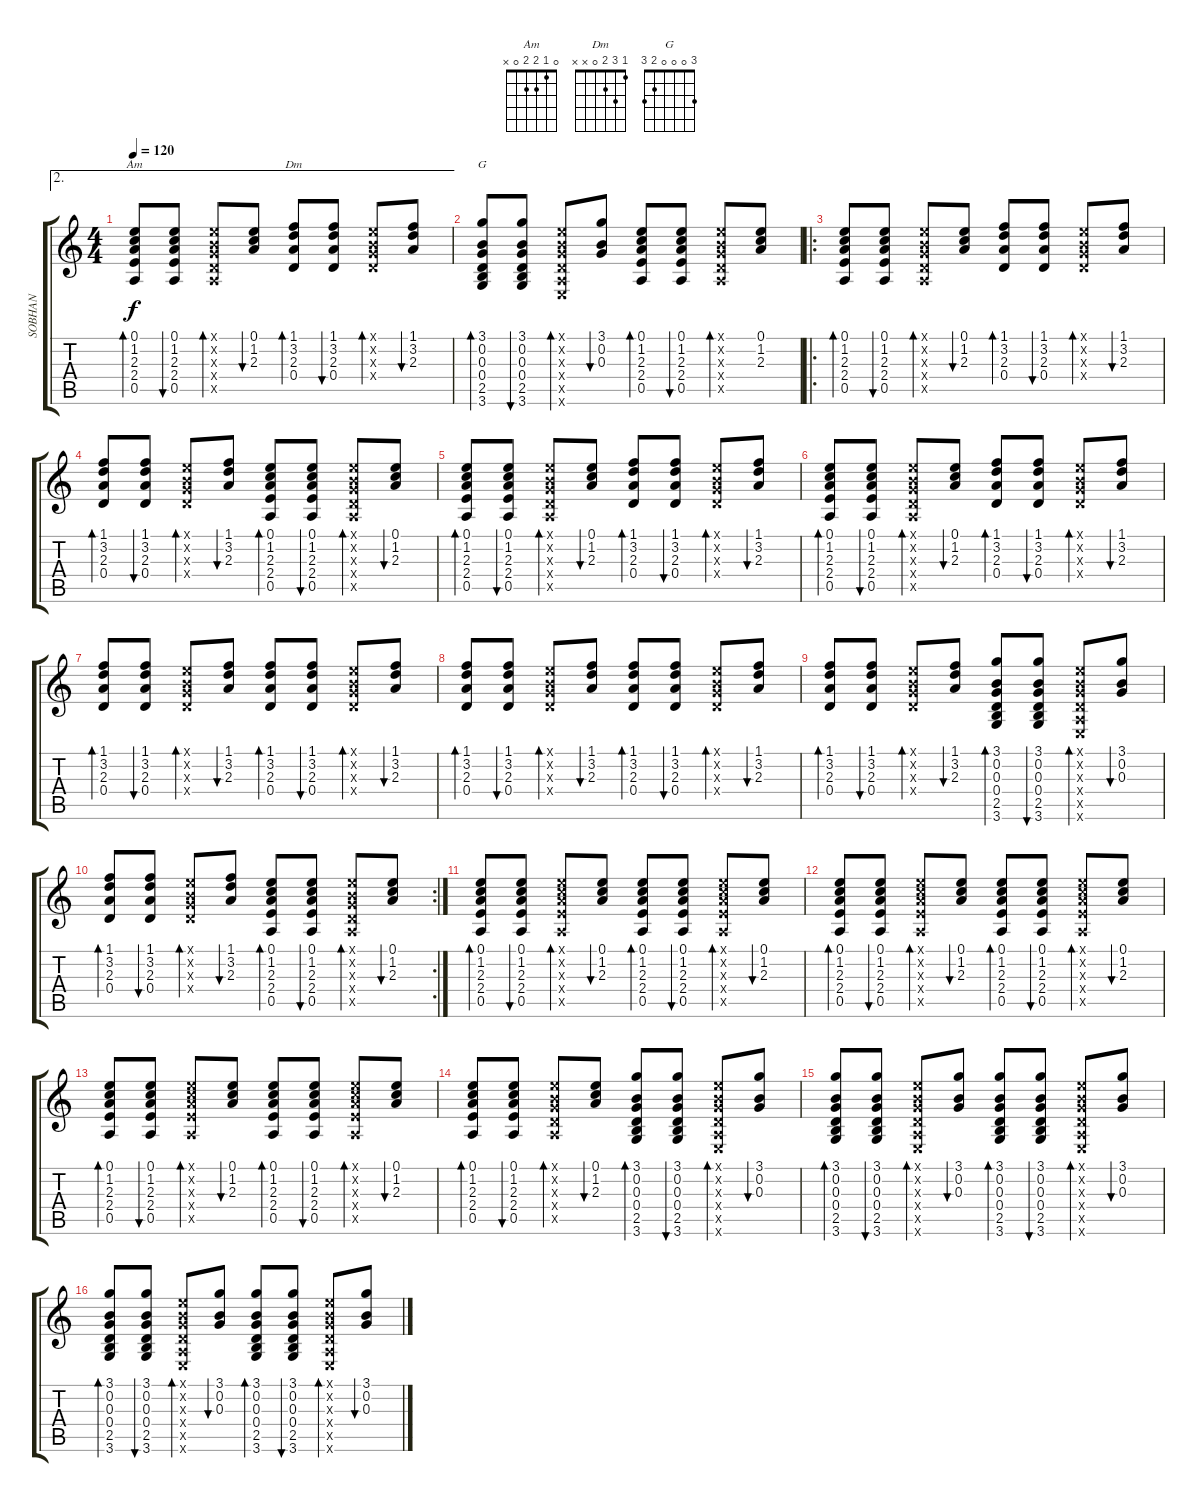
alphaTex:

\track ("SOBHAN" "SOBHAN") {instrument acousticguitarnylon}
\staff {score tabs}
\tuning (E4 B3 G3 D3 A2 E2) {hide}
\chord ("Am" 0 1 2 2 0 x)
\chord ("Dm" 1 3 2 0 x x)
\chord ("G" 3 0 0 0 2 3)
\ae 2
\ts (4 4)
\tempo 120
\clef g2
\ks c
(0.1 1.2 2.3 2.4 0.5).8{bd 30 ch "Am" dy f} (0.1 1.2 2.3 2.4 0.5).8{bu 30} (0.1{x} 0.2{x} 0.3{x} 0.4{x} 0.5{x}).8{bd 30} (0.1 1.2 2.3).8{bu 30} (1.1 3.2 2.3 0.4).8{bd 30 ch "Dm"} (1.1 3.2 2.3 0.4).8{bu 30} (0.1{x} 0.2{x} 0.3{x} 0.4{x}).8{bd 30} (1.1 3.2 2.3).8{bu 30} |
(3.1 0.2 0.3 0.4 2.5 3.6).8{bd 30 ch "G"} (3.1 0.2 0.3 0.4 2.5 3.6).8{bu 30} (0.1{x} 0.2{x} 0.3{x} 0.4{x} 0.5{x} 0.6{x}).8{bd 30} (3.1 0.2 0.3).8{bu 30} (0.1 1.2 2.3 2.4 0.5).8{bd 30} (0.1 1.2 2.3 2.4 0.5).8{bu 30} (0.1{x} 0.2{x} 0.3{x} 0.4{x} 0.5{x}).8{bd 30} (0.1 1.2 2.3).8 |
\ro
(0.1 1.2 2.3 2.4 0.5).8{bd 30} (0.1 1.2 2.3 2.4 0.5).8{bu 30} (0.1{x} 0.2{x} 0.3{x} 0.4{x} 0.5{x}).8{bd 30} (0.1 1.2 2.3).8{bu 30} (1.1 3.2 2.3 0.4).8{bd 30} (1.1 3.2 2.3 0.4).8{bu 30} (0.1{x} 0.2{x} 0.3{x} 0.4{x}).8{bd 30} (1.1 3.2 2.3).8{bu 30} |
(1.1 3.2 2.3 0.4).8{bd 30} (1.1 3.2 2.3 0.4).8{bu 30} (0.1{x} 0.2{x} 0.3{x} 0.4{x}).8{bd 30} (1.1 3.2 2.3).8{bu 30} (0.1 1.2 2.3 2.4 0.5).8{bd 30} (0.1 1.2 2.3 2.4 0.5).8{bu 30} (0.1{x} 0.2{x} 0.3{x} 0.4{x} 0.5{x}).8{bd 30} (0.1 1.2 2.3).8{bu 30} |
(0.1 1.2 2.3 2.4 0.5).8{bd 30} (0.1 1.2 2.3 2.4 0.5).8{bu 30} (0.1{x} 0.2{x} 0.3{x} 0.4{x} 0.5{x}).8{bd 30} (0.1 1.2 2.3).8{bu 30} (1.1 3.2 2.3 0.4).8{bd 30} (1.1 3.2 2.3 0.4).8{bu 30} (0.1{x} 0.2{x} 0.3{x} 0.4{x}).8{bd 30} (1.1 3.2 2.3).8{bu 30} |
(0.1 1.2 2.3 2.4 0.5).8{bd 30} (0.1 1.2 2.3 2.4 0.5).8{bu 30} (0.1{x} 0.2{x} 0.3{x} 0.4{x} 0.5{x}).8{bd 30} (0.1 1.2 2.3).8{bu 30} (1.1 3.2 2.3 0.4).8{bd 30} (1.1 3.2 2.3 0.4).8{bu 30} (0.1{x} 0.2{x} 0.3{x} 0.4{x}).8{bd 30} (1.1 3.2 2.3).8{bu 30} |
(1.1 3.2 2.3 0.4).8{bd 30} (1.1 3.2 2.3 0.4).8{bu 30} (0.1{x} 0.2{x} 0.3{x} 0.4{x}).8{bd 30} (1.1 3.2 2.3).8{bu 30} (1.1 3.2 2.3 0.4).8{bd 30} (1.1 3.2 2.3 0.4).8{bu 30} (0.1{x} 0.2{x} 0.3{x} 0.4{x}).8{bd 30} (1.1 3.2 2.3).8{bu 30} |
(1.1 3.2 2.3 0.4).8{bd 30} (1.1 3.2 2.3 0.4).8{bu 30} (0.1{x} 0.2{x} 0.3{x} 0.4{x}).8{bd 30} (1.1 3.2 2.3).8{bu 30} (1.1 3.2 2.3 0.4).8{bd 30} (1.1 3.2 2.3 0.4).8{bu 30} (0.1{x} 0.2{x} 0.3{x} 0.4{x}).8{bd 30} (1.1 3.2 2.3).8{bu 30} |
(1.1 3.2 2.3 0.4).8{bd 30} (1.1 3.2 2.3 0.4).8{bu 30} (0.1{x} 0.2{x} 0.3{x} 0.4{x}).8{bd 30} (1.1 3.2 2.3).8{bu 30} (3.1 0.2 0.3 0.4 2.5 3.6).8{bd 30} (3.1 0.2 0.3 0.4 2.5 3.6).8{bu 30} (0.1{x} 0.2{x} 0.3{x} 0.4{x} 0.5{x} 0.6{x}).8{bd 30} (3.1 0.2 0.3).8{bu 30} |
\rc 2
(1.1 3.2 2.3 0.4).8{bd 30} (1.1 3.2 2.3 0.4).8{bu 30} (0.1{x} 0.2{x} 0.3{x} 0.4{x}).8{bd 30} (1.1 3.2 2.3).8{bu 30} (0.1 1.2 2.3 2.4 0.5).8{bd 30} (0.1 1.2 2.3 2.4 0.5).8{bu 30} (0.1{x} 0.2{x} 0.3{x} 0.4{x} 0.5{x}).8{bd 30} (0.1 1.2 2.3).8{bu 30} |
(0.1 1.2 2.3 2.4 0.5).8{bd 30} (0.1 1.2 2.3 2.4 0.5).8{bu 30} (0.1{x} 1.2{x} 2.3{x} 2.4{x} 0.5{x}).8{bd 30} (0.1 1.2 2.3).8{bu 30} (0.1 1.2 2.3 2.4 0.5).8{bd 30} (0.1 1.2 2.3 2.4 0.5).8{bu 30} (0.1{x} 1.2{x} 2.3{x} 2.4{x} 0.5{x}).8{bd 30} (0.1 1.2 2.3).8{bu 30} |
(0.1 1.2 2.3 2.4 0.5).8{bd 30} (0.1 1.2 2.3 2.4 0.5).8{bu 30} (0.1{x} 1.2{x} 2.3{x} 2.4{x} 0.5{x}).8{bd 30} (0.1 1.2 2.3).8{bu 30} (0.1 1.2 2.3 2.4 0.5).8{bd 30} (0.1 1.2 2.3 2.4 0.5).8{bu 30} (0.1{x} 1.2{x} 2.3{x} 2.4{x} 0.5{x}).8{bd 30} (0.1 1.2 2.3).8{bu 30} |
(0.1 1.2 2.3 2.4 0.5).8{bd 30} (0.1 1.2 2.3 2.4 0.5).8{bu 30} (0.1{x} 1.2{x} 2.3{x} 2.4{x} 0.5{x}).8{bd 30} (0.1 1.2 2.3).8{bu 30} (0.1 1.2 2.3 2.4 0.5).8{bd 30} (0.1 1.2 2.3 2.4 0.5).8{bu 30} (0.1{x} 1.2{x} 2.3{x} 2.4{x} 0.5{x}).8{bd 30} (0.1 1.2 2.3).8{bu 30} |
(0.1 1.2 2.3 2.4 0.5).8{bd 30} (0.1 1.2 2.3 2.4 0.5).8{bu 30} (0.1{x} 0.2{x} 0.3{x} 0.4{x} 0.5{x}).8{bd 30} (0.1 1.2 2.3).8{bu 30} (3.1 0.2 0.3 0.4 2.5 3.6).8{bd 30} (3.1 0.2 0.3 0.4 2.5 3.6).8{bu 30} (0.1{x} 0.2{x} 0.3{x} 0.4{x} 0.5{x} 0.6{x}).8{bd 30} (3.1 0.2 0.3).8{bu 30} |
(3.1 0.2 0.3 0.4 2.5 3.6).8{bd 30} (3.1 0.2 0.3 0.4 2.5 3.6).8{bu 30} (0.1{x} 0.2{x} 0.3{x} 0.4{x} 0.5{x} 0.6{x}).8{bd 30} (3.1 0.2 0.3).8{bu 30} (3.1 0.2 0.3 0.4 2.5 3.6).8{bd 30} (3.1 0.2 0.3 0.4 2.5 3.6).8{bu 30} (0.1{x} 0.2{x} 0.3{x} 0.4{x} 0.5{x} 0.6{x}).8{bd 30} (3.1 0.2 0.3).8{bu 30} |
(3.1 0.2 0.3 0.4 2.5 3.6).8{bd 30} (3.1 0.2 0.3 0.4 2.5 3.6).8{bu 30} (0.1{x} 0.2{x} 0.3{x} 0.4{x} 0.5{x} 0.6{x}).8{bd 30} (3.1 0.2 0.3).8{bu 30} (3.1 0.2 0.3 0.4 2.5 3.6).8{bd 30} (3.1 0.2 0.3 0.4 2.5 3.6).8{bu 30} (0.1{x} 0.2{x} 0.3{x} 0.4{x} 0.5{x} 0.6{x}).8{bd 30} (3.1 0.2 0.3).8{bu 30}
